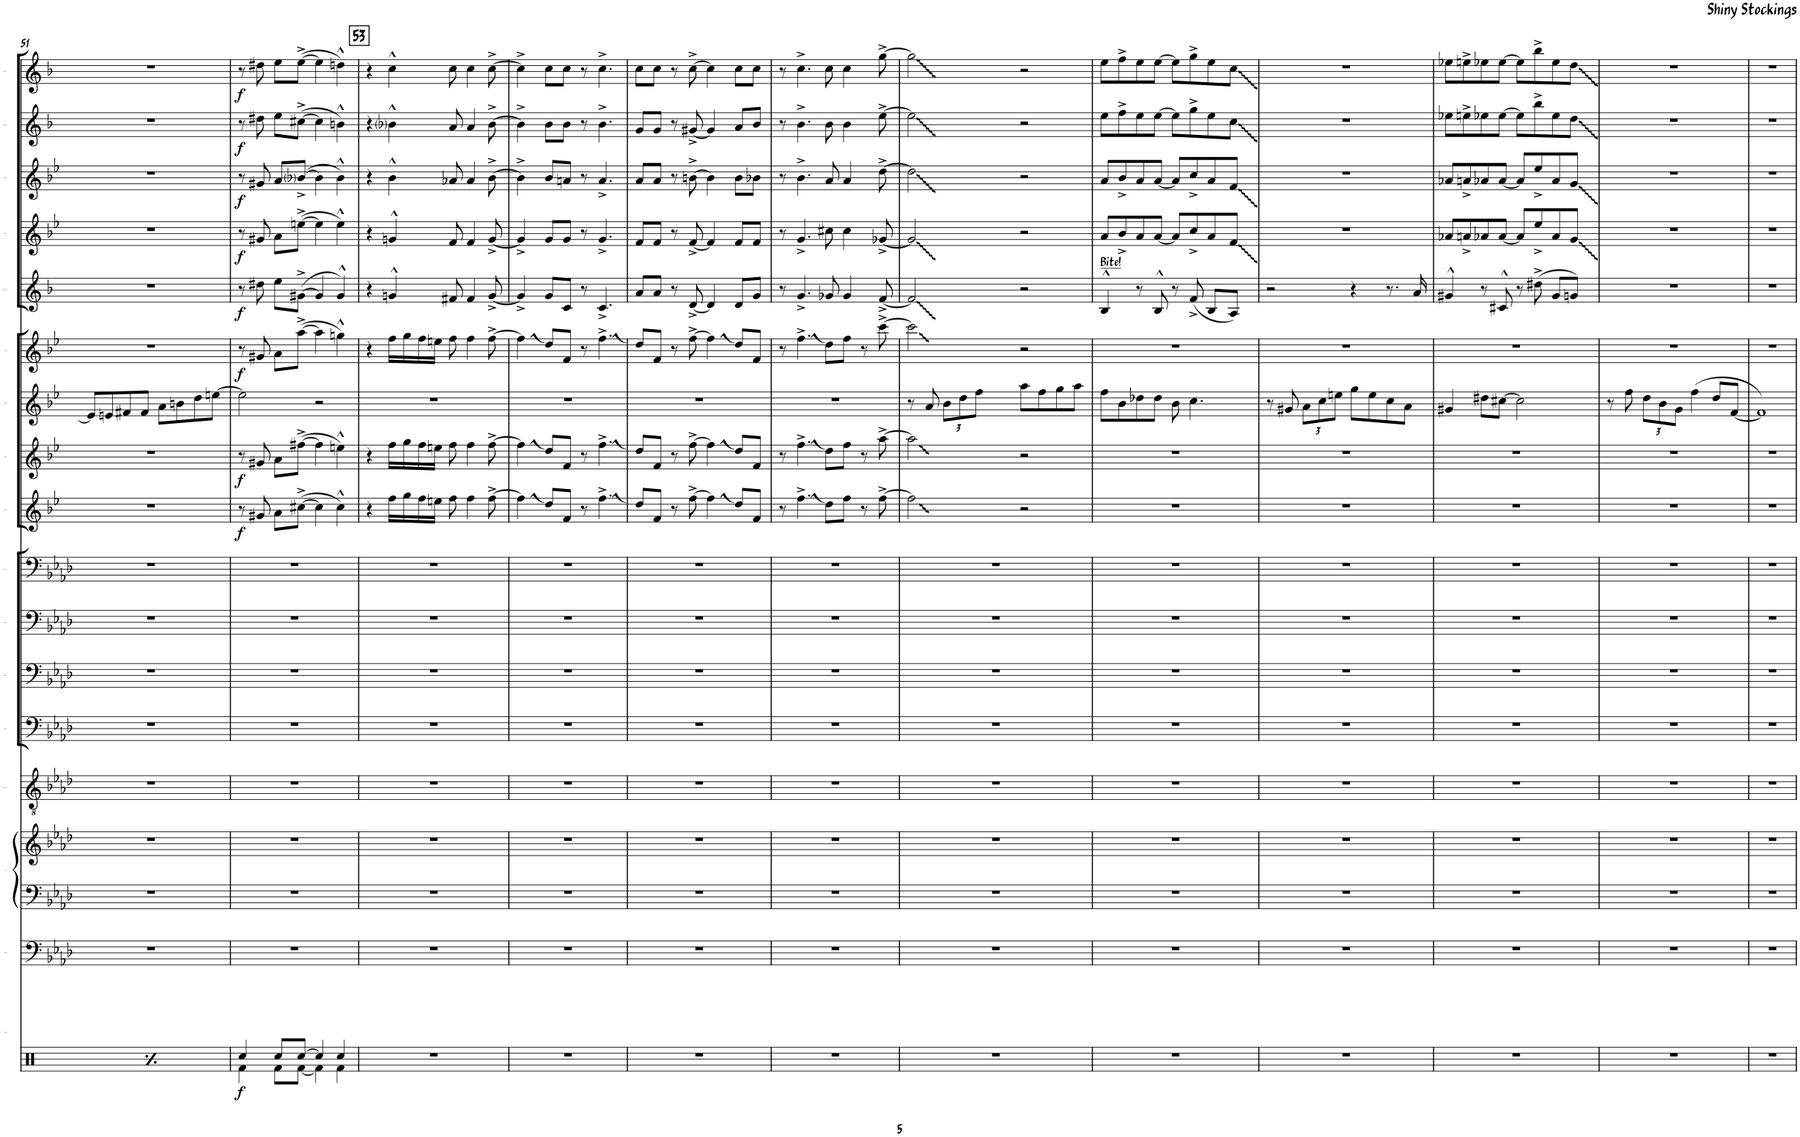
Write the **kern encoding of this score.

**kern	**dynam	**kern	**dynam	**kern	**kern	**dynam	**kern	**dynam	**kern	**dynam	**kern	**dynam	**kern	**dynam	**kern	**dynam
*part9	*part9	*part8	*part8	*part7	*part6	*part6	*part5	*part5	*part4	*part4	*part3	*part3	*part2	*part2	*part1	*part1
*staff9	*staff9	*staff8	*staff8	*staff7	*staff6	*staff6	*staff5	*staff5	*staff4	*staff4	*staff3	*staff3	*staff2	*staff2	*staff1	*staff1
*I"Trumpet 4	*	*I"Trumpet 3	*	*I"Trumpet 2	*I"Trumpet 1	*	*I"Bari	*	*I"Tenor 2	*	*I"Tenor 1	*	*I"Alto 2	*	*I"Alto 1	*
*I'Tpt 4	*	*I'Tpt 3	*	*	*I'Tpt 1	*	*	*	*	*	*	*	*	*	*	*
!!LO:PB:g=z
*clefG2	*	*clefG2	*	*clefG2	*clefG2	*	*clefG2	*	*clefG2	*	*clefG2	*	*clefG2	*	*clefG2	*
*Trd1c2	*	*Trd1c2	*	*Trd1c2	*Trd1c2	*	*Trd12c21	*	*Trd8c14	*	*Trd8c14	*	*Trd5c9	*	*Trd5c9	*
*k[b-e-]	*	*k[b-e-]	*	*k[b-e-]	*k[b-e-]	*	*k[b-]	*	*k[b-e-]	*	*k[b-e-]	*	*k[b-]	*	*k[b-]	*
*M4/4	*	*M4/4	*	*M4/4	*M4/4	*	*M4/4	*	*M4/4	*	*M4/4	*	*M4/4	*	*M4/4	*
=51	=51	=51	=51	=51	=51	=51	=51	=51	=51	=51	=51	=51	=51	=51	=51	=51
1r	.	1r	.	8e/L]	1r	.	1r	.	1r	.	1r	.	1r	.	1r	.
.	.	.	.	8en/	.	.	.	.	.	.	.	.	.	.	.	.
.	.	.	.	8f#X/	.	.	.	.	.	.	.	.	.	.	.	.
.	.	.	.	8f#/J	.	.	.	.	.	.	.	.	.	.	.	.
.	.	.	.	8a\L	.	.	.	.	.	.	.	.	.	.	.	.
.	.	.	.	8bn\	.	.	.	.	.	.	.	.	.	.	.	.
.	.	.	.	8dd\	.	.	.	.	.	.	.	.	.	.	.	.
.	.	.	.	[8een\J	.	.	.	.	.	.	.	.	.	.	.	.
=52	=52	=52	=52	=52	=52	=52	=52	=52	=52	=52	=52	=52	=52	=52	=52	=52
!	!LO:DY:b	!	!LO:DY:b	!	!	!LO:DY:b	!	!LO:DY:b	!	!LO:DY:b	!	!LO:DY:b	!	!LO:DY:b	!	!LO:DY:b
8r	f	8r	f	2ee\]	8r	f	8r	f	8r	f	8r	f	8r	f	8r	f
8g#X/	.	8g#X/	.	.	8g#X/	.	8dd#X\	.	8g#X/	.	8g#X/	.	8dd#X\	.	8dd#X\	.
8a\L	.	8a\L	.	.	8a\L	.	8ee\L	.	8a\L	.	8a/L	.	8ee\L	.	8ee\L	.
([8cc#X^\J	.	([8ff#X^\J	.	.	([8aa^\J	.	([8g#X^\J	.	([8een^\J	.	([8b-i^/J	.	([8cc#X^\J	.	([8ee^\J	.
4cc#\]	.	4ff#\]	.	2r	4aa\]	.	4g#/]	.	4ee\]	.	4b-\]	.	4cc#\]	.	4ee\]	.
4cc#^^\)	.	4een^^\)	.	.	4ggn^^\)	.	4g#^^/)	.	4ee^^\)	.	4b-^^\)	.	4bn^^\)	.	4ddn^^\)	.
!!LO:REH:place=s1:a:B:rj:fs=14:t=53
=53	=53	=53	=53	=53	=53	=53	=53	=53	=53	=53	=53	=53	=53	=53	=53	=53
4r	.	4r	.	1r	4r	.	4r	.	4r	.	4r	.	4r	.	4r	.
16ff\LL	.	16ff\LL	.	.	16ff\LL	.	4gn^^/	.	4gn^^/	.	4b-^^\	.	4b-i^^\	.	4cc^^\	.
16gg\	.	16gg\	.	.	16gg\	.	.	.	.	.	.	.	.	.	.	.
16ff\	.	16ff\	.	.	16ff\	.	.	.	.	.	.	.	.	.	.	.
16een\JJ	.	16een\JJ	.	.	16een\JJ	.	.	.	.	.	.	.	.	.	.	.
8ff\	.	8ff\	.	.	8ff\	.	8f#X/	.	8f/	.	8a-X/	.	8a/	.	8cc\	.
4ff\	.	4ff\	.	.	4ff\	.	4f#/	.	4f/	.	4a-/	.	4a/	.	4cc\	.
[8ff^\	.	[8ff^\	.	.	[8ff^\	.	[8g^/	.	[8g^/	.	[8b-^\	.	[8b-^\	.	[8cc^\	.
=54	=54	=54	=54	=54	=54	=54	=54	=54	=54	=54	=54	=54	=54	=54	=54	=54
4ff\]	.	4ff\]	.	1r	4ff\]	.	4g^/]	.	4g^/]	.	4b-^\]	.	4b-^\]	.	4cc^\]	.
8dd/L	.	8dd/L	.	.	8dd/L	.	8g/L	.	8g/L	.	8b-/L	.	8b-\L	.	8cc\L	.
8f/J	.	8f/J	.	.	8f/J	.	8c/J	.	8g/J	.	8an/J	.	8b-\J	.	8cc\J	.
8r	.	8r	.	.	8r	.	8r	.	8r	.	8r	.	8r	.	8r	.
4.ff^\	.	4.ff^\	.	.	4.ff^\	.	4.c^/	.	4.g^/	.	4.a^/	.	4.b-^\	.	4.cc^\	.
=55	=55	=55	=55	=55	=55	=55	=55	=55	=55	=55	=55	=55	=55	=55	=55	=55
8dd/L	.	8dd/L	.	1r	8dd/L	.	8a/L	.	8f/L	.	8a/L	.	8g/L	.	8cc\L	.
8f/J	.	8f/J	.	.	8f/J	.	8a/J	.	8f/J	.	8a/J	.	8g/J	.	8cc\J	.
8r	.	8r	.	.	8r	.	8r	.	8r	.	8r	.	8r	.	8r	.
[8ff^\	.	[8ff^\	.	.	[8ff^\	.	[8d^/	.	[8f^/	.	[8bn^\	.	[8g#X^/	.	[8cc^\	.
4ff\]	.	4ff\]	.	.	4ff\]	.	4d/]	.	4f/]	.	4b\]	.	4g#/]	.	4cc\]	.
8dd/L	.	8dd/L	.	.	8dd/L	.	8d/L	.	8f/L	.	8b\L	.	8a/L	.	8cc\L	.
8f/J	.	8f/J	.	.	8f/J	.	8g/J	.	8f/J	.	8b-X\J	.	8b-/J	.	8cc\J	.
=56	=56	=56	=56	=56	=56	=56	=56	=56	=56	=56	=56	=56	=56	=56	=56	=56
8r	.	8r	.	1r	8r	.	8r	.	8r	.	8r	.	8r	.	8r	.
4.ff^\	.	4.ff^\	.	.	4.ff^\	.	4.g^/	.	4.g^/	.	4.b-^\	.	4.b-^\	.	4.cc^\	.
8dd\L	.	8dd\L	.	.	8dd\L	.	8g-X/	.	8cc#X\	.	8a/	.	8b-\	.	8cc\	.
8ff\J	.	8ff\J	.	.	8ff\J	.	4g-/	.	4cc#\	.	4a/	.	4b-\	.	4cc\	.
8r	.	8r	.	.	8r	.	.	.	.	.	.	.	.	.	.	.
[8ff^\	.	[8aa^\	.	.	[8ccc^\	.	[8f^/	.	[8g-X^/	.	[8dd^\	.	[8ee^\	.	[8gg^\	.
=57	=57	=57	=57	=57	=57	=57	=57	=57	=57	=57	=57	=57	=57	=57	=57	=57
2ff\]	.	2aa\]	.	8r	2ccc\]	.	2f/]	.	2g-/]	.	2dd\]	.	2ee\]	.	2gg\]	.
.	.	.	.	8a/	.	.	.	.	.	.	.	.	.	.	.	.
*	*	*	*	*Xbrackettup	*	*	*	*	*	*	*	*	*	*	*	*
.	.	.	.	12b-\L	.	.	.	.	.	.	.	.	.	.	.	.
.	.	.	.	12dd\	.	.	.	.	.	.	.	.	.	.	.	.
.	.	.	.	12ff\J	.	.	.	.	.	.	.	.	.	.	.	.
2r	.	2r	.	8aa\L	2r	.	2r	.	2r	.	2r	.	2r	.	2r	.
.	.	.	.	8ff\	.	.	.	.	.	.	.	.	.	.	.	.
.	.	.	.	8gg\	.	.	.	.	.	.	.	.	.	.	.	.
.	.	.	.	8aa\J	.	.	.	.	.	.	.	.	.	.	.	.
=58	=58	=58	=58	=58	=58	=58	=58	=58	=58	=58	=58	=58	=58	=58	=58	=58
!	!	!	!	!	!	!	!LO:TX:a:t=Bite!	!	!	!	!	!	!	!	!	!
1r	.	1r	.	8ff\L	1r	.	4B-^^/	.	8a/L	.	8a/L	.	8ee\L	.	8ee\L	.
.	.	.	.	8b-\	.	.	.	.	8b-^/	.	8b-^/	.	8ff^\	.	8ff^\	.
.	.	.	.	8dd-X\	.	.	8r	.	8a/	.	8a/	.	8ee\	.	8ee\	.
.	.	.	.	8dd-\J	.	.	8B-^^/	.	[8a/J	.	[8a/J	.	[8ee\J	.	[8ee\J	.
.	.	.	.	8b-\	.	.	8r	.	8a/L]	.	8a/L]	.	8ee\L]	.	8ee\L]	.
.	.	.	.	4.cc\	.	.	(8f^/	.	8cc^/	.	8cc^/	.	8gg^\	.	8gg^\	.
.	.	.	.	.	.	.	8B-/L	.	8a/	.	8a/	.	8ee\	.	8ee\	.
.	.	.	.	.	.	.	8A/J)	.	8f/J	.	8f/J	.	8cc\J	.	8cc\J	.
=59	=59	=59	=59	=59	=59	=59	=59	=59	=59	=59	=59	=59	=59	=59	=59	=59
1r	.	1r	.	8r	1r	.	2r	.	1r	.	1r	.	1r	.	1r	.
.	.	.	.	8g#X/	.	.	.	.	.	.	.	.	.	.	.	.
.	.	.	.	12a\L	.	.	.	.	.	.	.	.	.	.	.	.
.	.	.	.	12cc\	.	.	.	.	.	.	.	.	.	.	.	.
.	.	.	.	12een\J	.	.	.	.	.	.	.	.	.	.	.	.
.	.	.	.	8gg\L	.	.	4r	.	.	.	.	.	.	.	.	.
.	.	.	.	8ee\	.	.	.	.	.	.	.	.	.	.	.	.
.	.	.	.	8cc\	.	.	8.r	.	.	.	.	.	.	.	.	.
.	.	.	.	8a\J	.	.	.	.	.	.	.	.	.	.	.	.
.	.	.	.	.	.	.	16a/	.	.	.	.	.	.	.	.	.
=60	=60	=60	=60	=60	=60	=60	=60	=60	=60	=60	=60	=60	=60	=60	=60	=60
1r	.	1r	.	4g#X/	1r	.	4g#X^^/	.	8a-X/L	.	8a-X/L	.	8ee-X\L	.	8ee-X\L	.
.	.	.	.	.	.	.	.	.	8an^/	.	8an^/	.	8een^\	.	8een^\	.
.	.	.	.	8dd#X\L	.	.	8r	.	8a-X/	.	8a-X/	.	8ee-X\	.	8ee-X\	.
.	.	.	.	[8cc#X\J	.	.	8c#X^^/	.	[8a-/J	.	[8a-/J	.	[8ee-\J	.	[8ee-\J	.
.	.	.	.	2cc#\]	.	.	8r	.	8a-/L]	.	8a-/L]	.	8ee-\L]	.	8ee-\L]	.
.	.	.	.	.	.	.	(8dd#X^\	.	8ee-^/	.	8ee-^/	.	8bb-^\	.	8bb-^\	.
.	.	.	.	.	.	.	8g#/L	.	8a-/	.	8a-/	.	8ee-\	.	8ee-\	.
.	.	.	.	.	.	.	8gn/J)	.	8g/J	.	8g/J	.	8dd\J	.	8dd\J	.
=61	=61	=61	=61	=61	=61	=61	=61	=61	=61	=61	=61	=61	=61	=61	=61	=61
1r	.	1r	.	8r	1r	.	1r	.	1r	.	1r	.	1r	.	1r	.
.	.	.	.	8ff\	.	.	.	.	.	.	.	.	.	.	.	.
.	.	.	.	12dd\L	.	.	.	.	.	.	.	.	.	.	.	.
.	.	.	.	12b-\	.	.	.	.	.	.	.	.	.	.	.	.
.	.	.	.	12g\J	.	.	.	.	.	.	.	.	.	.	.	.
.	.	.	.	(4ff\	.	.	.	.	.	.	.	.	.	.	.	.
.	.	.	.	8dd/L	.	.	.	.	.	.	.	.	.	.	.	.
.	.	.	.	[8f/J	.	.	.	.	.	.	.	.	.	.	.	.
=62	=62	=62	=62	=62	=62	=62	=62	=62	=62	=62	=62	=62	=62	=62	=62	=62
1r	.	1r	.	1f])	1r	.	1r	.	1r	.	1r	.	1r	.	1r	.
=	=	=	=	=	=	=	=	=	=	=	=	=	=	=	=	=
*-	*-	*-	*-	*-	*-	*-	*-	*-	*-	*-	*-	*-	*-	*-	*-	*-
